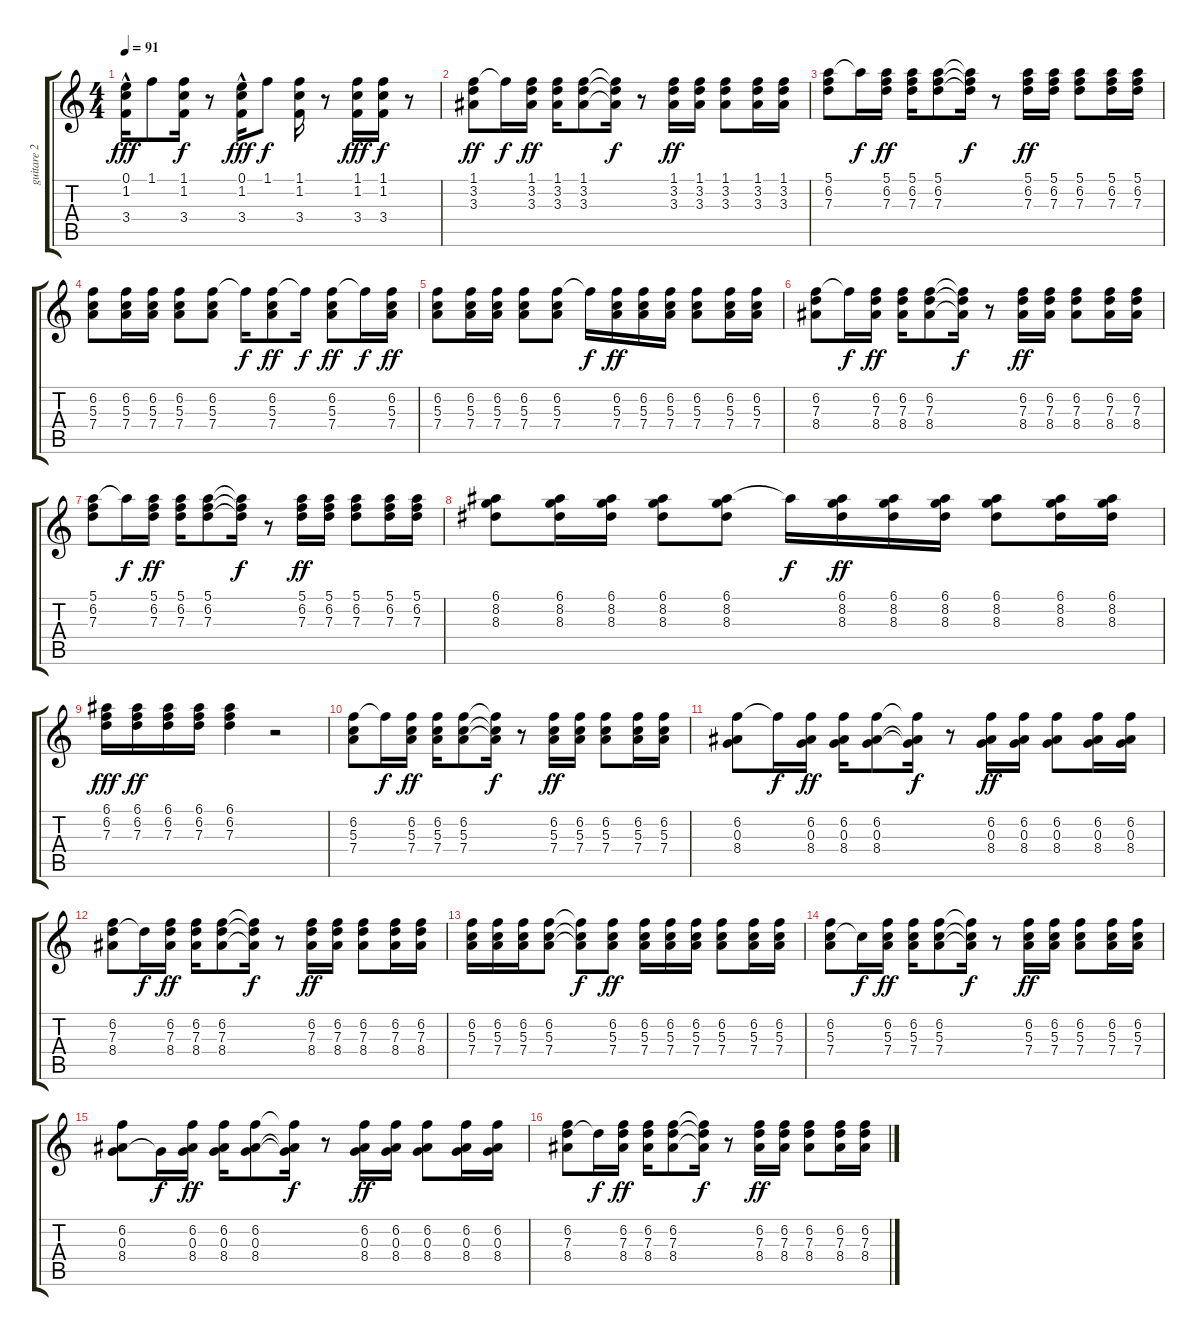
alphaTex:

\track ("guitare 2" "guitare 2") {instrument acousticguitarsteel}
\staff {score tabs}
\tuning (E4 B3 G3 D3 A2 E2) {hide}
\ts (4 4)
\tempo 91
\clef g2
\ks c
(0.1 1.2{hac} 3.4{hac}).16{dy fff} 1.1.8 (1.1 1.2 3.4).16{dy f} r.8 (0.1 1.2{hac} 3.4{hac}).16{dy fff} 1.1.8{dy f} (1.1 1.2 3.4).16 r.8 (1.1 1.2 3.4).16{dy fff} (1.1 1.2 3.4).16{dy f} r.8 |
(1.1 3.2 3.3).8{dy ff volume 9} 1.1{t}.16{dy f} (1.1 3.2 3.3).16{dy ff} (1.1 3.2 3.3).16 (1.1 3.2 3.3).8 (1.1{t} 3.2{t} 3.3{t}).16{dy f} r.8 (1.1 3.2 3.3).16{dy ff} (1.1 3.2 3.3).16 (1.1 3.2 3.3).8 (1.1 3.2 3.3).16 (1.1 3.2 3.3).16 |
(5.1 6.2 7.3).8 5.1{t}.16{dy f} (5.1 6.2 7.3).16{dy ff} (5.1 6.2 7.3).16 (5.1 6.2 7.3).8 (5.1{t} 6.2{t} 7.3{t}).16{dy f} r.8 (5.1 6.2 7.3).16{dy ff} (5.1 6.2 7.3).16 (5.1 6.2 7.3).8 (5.1 6.2 7.3).16 (5.1 6.2 7.3).16 |
(6.2 5.3 7.4).8 (6.2 5.3 7.4).16 (6.2 5.3 7.4).16 (6.2 5.3 7.4).8 (6.2 5.3 7.4).8 6.2{t}.16{dy f} (6.2 5.3 7.4).8{dy ff} 6.2{t}.16{dy f} (6.2 5.3 7.4).8{dy ff} 6.2{t}.16{dy f} (6.2 5.3 7.4).16{dy ff} |
(6.2 5.3 7.4).8 (6.2 5.3 7.4).16 (6.2 5.3 7.4).16 (6.2 5.3 7.4).8 (6.2 5.3 7.4).8 6.2{t}.16{dy f} (6.2 5.3 7.4).16{dy ff} (6.2 5.3 7.4).16 (6.2 5.3 7.4).16 (6.2 5.3 7.4).8 (6.2 5.3 7.4).16 (6.2 5.3 7.4).16 |
(6.2 7.3 8.4).8 6.2{t}.16{dy f} (6.2 7.3 8.4).16{dy ff} (6.2 7.3 8.4).16 (6.2 7.3 8.4).8 (6.2{t} 7.3{t} 8.4{t}).16{dy f} r.8 (6.2 7.3 8.4).16{dy ff} (6.2 7.3 8.4).16 (6.2 7.3 8.4).8 (6.2 7.3 8.4).16 (6.2 7.3 8.4).16 |
(5.1 6.2 7.3).8 5.1{t}.16{dy f} (5.1 6.2 7.3).16{dy ff} (5.1 6.2 7.3).16 (5.1 6.2 7.3).8 (5.1{t} 6.2{t} 7.3{t}).16{dy f} r.8 (5.1 6.2 7.3).16{dy ff} (5.1 6.2 7.3).16 (5.1 6.2 7.3).8 (5.1 6.2 7.3).16 (5.1 6.2 7.3).16 |
(6.1 8.2 8.3).8 (6.1 8.2 8.3).16 (6.1 8.2 8.3).16 (6.1 8.2 8.3).8 (6.1 8.2 8.3).8 6.1{t}.16{dy f} (6.1 8.2 8.3).16{dy ff} (6.1 8.2 8.3).16 (6.1 8.2 8.3).16 (6.1 8.2 8.3).8 (6.1 8.2 8.3).16 (6.1 8.2 8.3).16 |
(6.1 6.2 7.3).16{dy fff} (6.1 6.2 7.3).16{dy ff} (6.1 6.2 7.3).16 (6.1 6.2 7.3).16 (6.1 6.2 7.3).4 r.2 |
(6.2 5.3 7.4).8{volume 10 balance 2} 6.2{t}.16{dy f} (6.2 5.3 7.4).16{dy ff} (6.2 5.3 7.4).16 (6.2 5.3 7.4).8 (6.2{t} 5.3{t} 7.4{t}).16{dy f} r.8 (6.2 5.3 7.4).16{dy ff} (6.2 5.3 7.4).16 (6.2 5.3 7.4).8 (6.2 5.3 7.4).16 (6.2 5.3 7.4).16 |
(6.2 0.3 8.4).8 6.2{t}.16{dy f} (6.2 0.3 8.4).16{dy ff} (6.2 0.3 8.4).16 (6.2 0.3 8.4).8 (6.2{t} 0.3{t} 8.4{t}).16{dy f} r.8 (6.2 0.3 8.4).16{dy ff} (6.2 0.3 8.4).16 (6.2 0.3 8.4).8 (6.2 0.3 8.4).16 (6.2 0.3 8.4).16 |
(6.2 7.3 8.4).8 7.3{t}.16{dy f} (6.2 7.3 8.4).16{dy ff} (6.2 7.3 8.4).16 (6.2 7.3 8.4).8 (6.2{t} 7.3{t} 8.4{t}).16{dy f} r.8 (6.2 7.3 8.4).16{dy ff} (6.2 7.3 8.4).16 (6.2 7.3 8.4).8 (6.2 7.3 8.4).16 (6.2 7.3 8.4).16 |
(6.2 5.3 7.4).16 (6.2 5.3 7.4).16 (6.2 5.3 7.4).16 (6.2 5.3 7.4).8 (6.2{t} 5.3{t} 7.4{t}).8{dy f} (6.2 5.3 7.4).8{dy ff} (6.2 5.3 7.4).16 (6.2 5.3 7.4).16 (6.2 5.3 7.4).16 (6.2 5.3 7.4).8 (6.2 5.3 7.4).16 (6.2 5.3 7.4).16 |
(6.2 5.3 7.4).8 5.3{t}.16{dy f} (6.2 5.3 7.4).16{dy ff} (6.2 5.3 7.4).16{volume 10} (6.2 5.3 7.4).8 (6.2{t} 5.3{t} 7.4{t}).16{dy f} r.8 (6.2 5.3 7.4).16{dy ff} (6.2 5.3 7.4).16 (6.2 5.3 7.4).8 (6.2 5.3 7.4).16 (6.2 5.3 7.4).16 |
(6.2 0.3 8.4).8 0.3{t}.16{dy f} (6.2 0.3 8.4).16{dy ff} (6.2 0.3 8.4).16 (6.2 0.3 8.4).8 (6.2{t} 0.3{t} 8.4{t}).16{dy f} r.8 (6.2 0.3 8.4).16{dy ff} (6.2 0.3 8.4).16 (6.2 0.3 8.4).8 (6.2 0.3 8.4).16 (6.2 0.3 8.4).16 |
(6.2 7.3 8.4).8 7.3{t}.16{dy f} (6.2 7.3 8.4).16{dy ff} (6.2 7.3 8.4).16 (6.2 7.3 8.4).8 (6.2{t} 7.3{t} 8.4{t}).16{dy f} r.8 (6.2 7.3 8.4).16{dy ff volume 10} (6.2 7.3 8.4).16 (6.2 7.3 8.4).8 (6.2 7.3 8.4).16 (6.2 7.3 8.4).16
